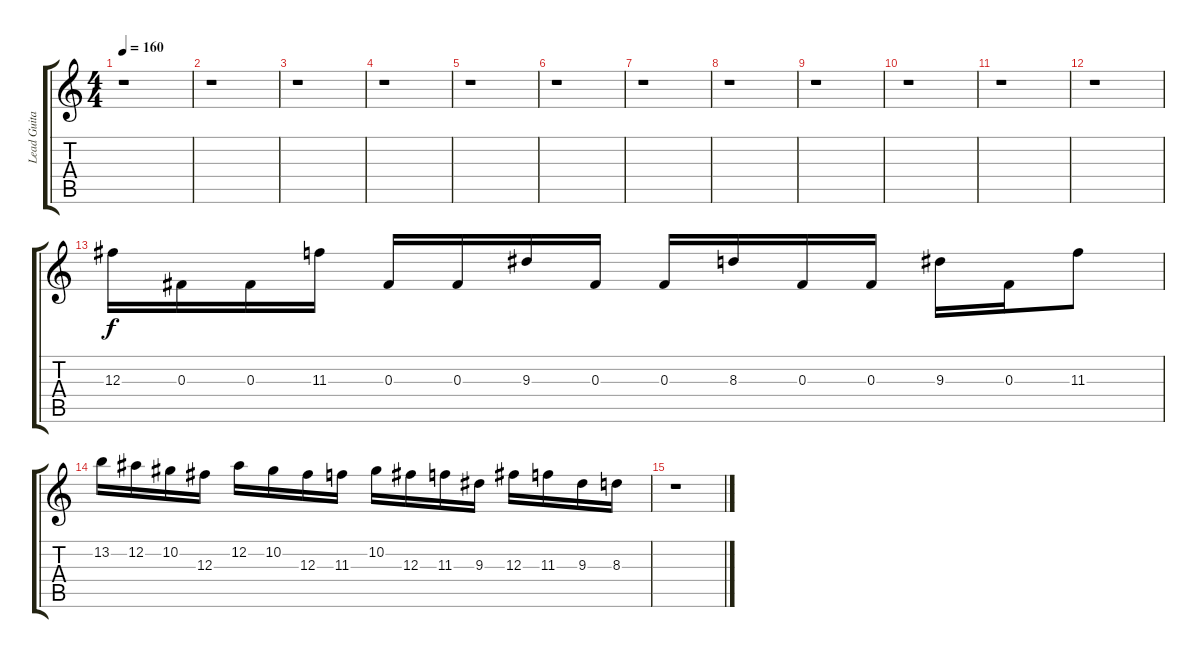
\track ("Lead Guitar" "Lead Guita") {instrument distortionguitar}
\staff {score tabs}
\tuning (Eb4 Bb3 Gb3 Db3 Ab2 Eb2) {hide}
\ts (4 4)
\tempo 160
\clef g2
\ks c
r.1{dy f} |
r.1 |
r.1 |
r.1 |
r.1 |
r.1 |
r.1 |
r.1 |
r.1 |
r.1 |
r.1 |
r.1 |
12.3.16 0.3.16 0.3.16 11.3.16 0.3.16 0.3.16 9.3.16 0.3.16 0.3.16 8.3.16 0.3.16 0.3.16 9.3.16 0.3.16 11.3.8 |
13.2.16 12.2.16 10.2.16 12.3.16 12.2.16 10.2.16 12.3.16 11.3.16 10.2.16 12.3.16 11.3.16 9.3.16 12.3.16 11.3.16 9.3.16 8.3.16 |
r.1
